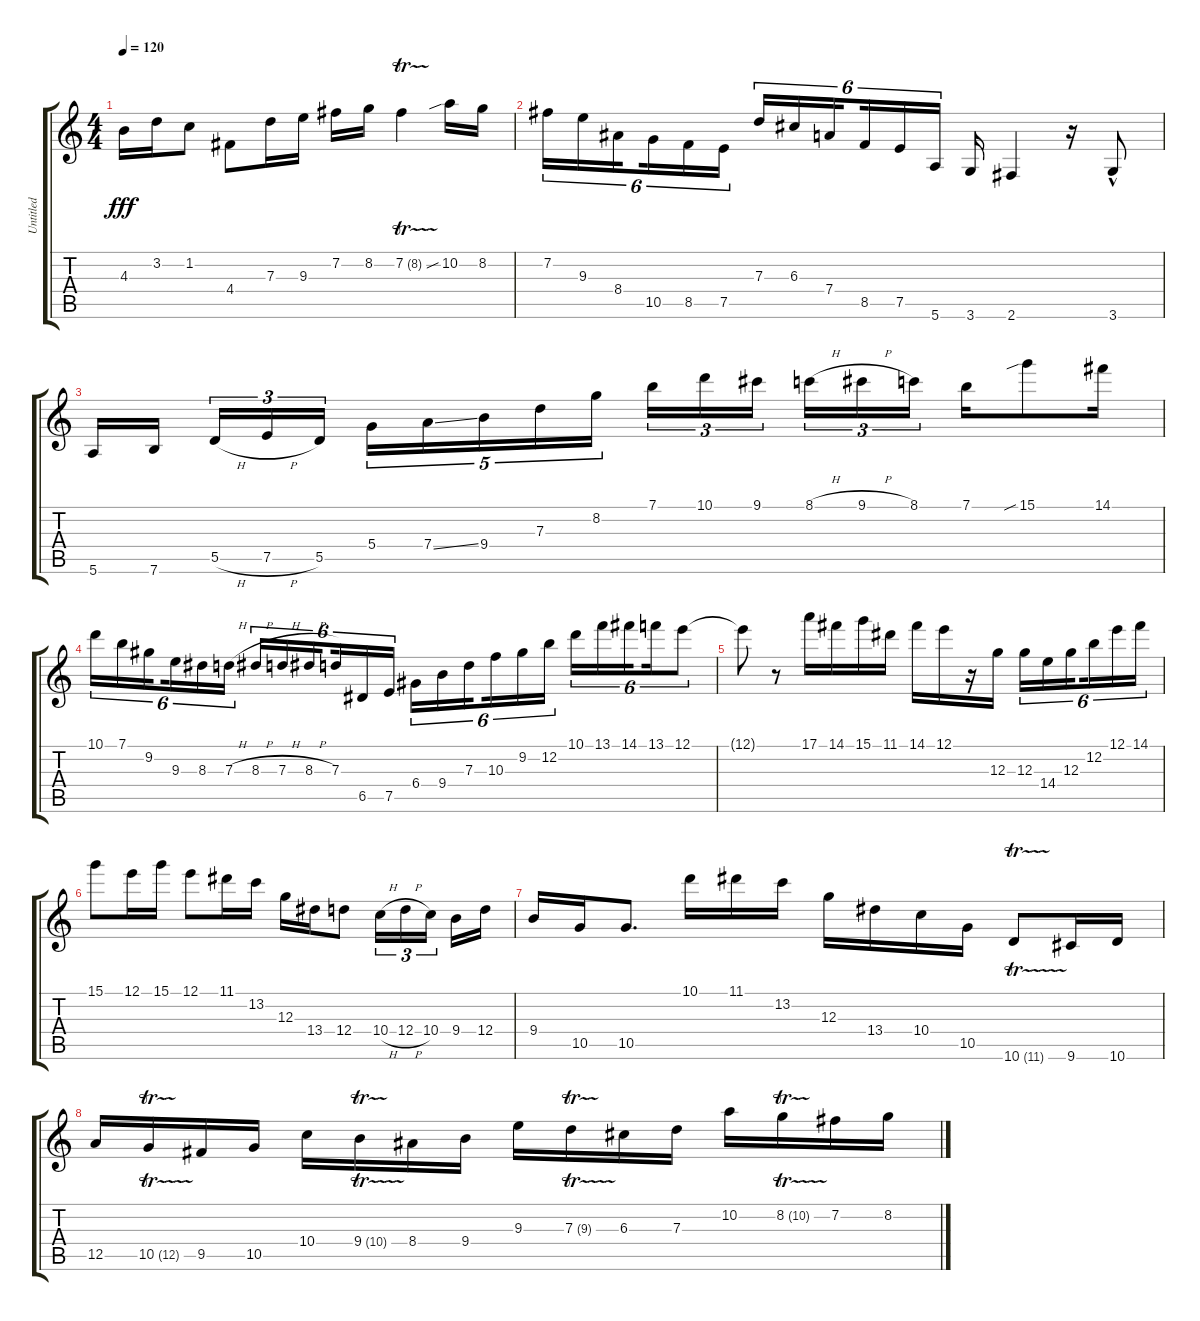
\track ("Untitled" "Untitled") {instrument acousticguitarnylon}
\staff {score tabs}
\tuning (E4 B3 G3 D3 A2 E2) {hide}
\ts (4 4)
\tempo 120
\clef g2
\ks c
4.3.16{dy fff} 3.2.16 1.2.8 4.4.8 7.3.16 9.3.16 7.2.16 8.2.16 7.2{tr (8 32)}.4 10.2{sib}.16 8.2.16 |
7.2.16{tu (6 4)} 9.3.16{tu (6 4)} 8.4.16{tu (6 4) beam splitsecondary} 10.5.16{tu (6 4)} 8.5.16{tu (6 4)} 7.5.16{tu (6 4)} 7.3.16{tu (6 4)} 6.3.16{tu (6 4)} 7.4.16{tu (6 4) beam splitsecondary} 8.5.16{tu (6 4)} 7.5.16{tu (6 4)} 5.6.16{tu (6 4)} 3.6.16 2.6.4 r.16 3.6{hac}.8 |
5.6.16 7.6.16{beam splitsecondary} 5.5{h}.16{tu (3 2)} 7.5{h}.16{tu (3 2)} 5.5.16{tu (3 2)} 5.4.16{tu (5 4)} 7.4{ss}.16{tu (5 4)} 9.4.16{tu (5 4)} 7.3.16{tu (5 4)} 8.2.16{tu (5 4)} 7.1.16{tu (3 2)} 10.1.16{tu (3 2)} 9.1.16{tu (3 2) beam splitsecondary} 8.1{h}.16{tu (3 2)} 9.1{h}.16{tu (3 2)} 8.1.16{tu (3 2)} 7.1.16 15.1{sib}.8 14.1.16 |
10.1.16{tu (6 4)} 7.1.16{tu (6 4)} 9.2.16{tu (6 4) beam splitsecondary} 9.3.16{tu (6 4)} 8.3.16{tu (6 4)} 7.3{h}.16{tu (6 4)} 8.3{h}.16{tu (6 4)} 7.3{h}.16{tu (6 4)} 8.3{h}.16{tu (6 4) beam splitsecondary} 7.3.16{tu (6 4)} 6.5.16{tu (6 4)} 7.5.16{tu (6 4)} 6.4.16{tu (6 4)} 9.4.16{tu (6 4)} 7.3.16{tu (6 4) beam splitsecondary} 10.3.16{tu (6 4)} 9.2.16{tu (6 4)} 12.2.16{tu (6 4)} 10.1.16{tu (6 4)} 13.1.16{tu (6 4)} 14.1.16{tu (6 4) beam splitsecondary} 13.1.16{tu (6 4)} 12.1.8{tu (6 4)} |
12.1{t}.8 r.8 17.1.16 14.1.16 15.1.16 11.1.16 14.1.16 12.1.16 r.16 12.3.16 12.3.16{tu (6 4)} 14.4.16{tu (6 4)} 12.3.16{tu (6 4) beam splitsecondary} 12.2.16{tu (6 4)} 12.1.16{tu (6 4)} 14.1.16{tu (6 4)} |
15.1.8 12.1.16 15.1.16 12.1.8 11.1.16 13.2.16 12.3.16 13.4.16 12.4.8 10.4{h}.16{tu (3 2)} 12.4{h}.16{tu (3 2)} 10.4.16{tu (3 2) beam splitsecondary} 9.4.16 12.4.16 |
9.4.16 10.5.16 10.5.8{d} 10.1.16 11.1.16 13.2.16 12.3.16 13.4.16 10.4.16 10.5.16 10.6{tr (11 32)}.8 9.6.16 10.6.16 |
12.5.16 10.5{tr (12 32)}.16 9.5.16 10.5.16 10.4.16 9.4{tr (10 32)}.16 8.4.16 9.4.16 9.3.16 7.3{tr (9 32)}.16 6.3.16 7.3.16 10.2.16 8.2{tr (10 32)}.16 7.2.16 8.2.16
